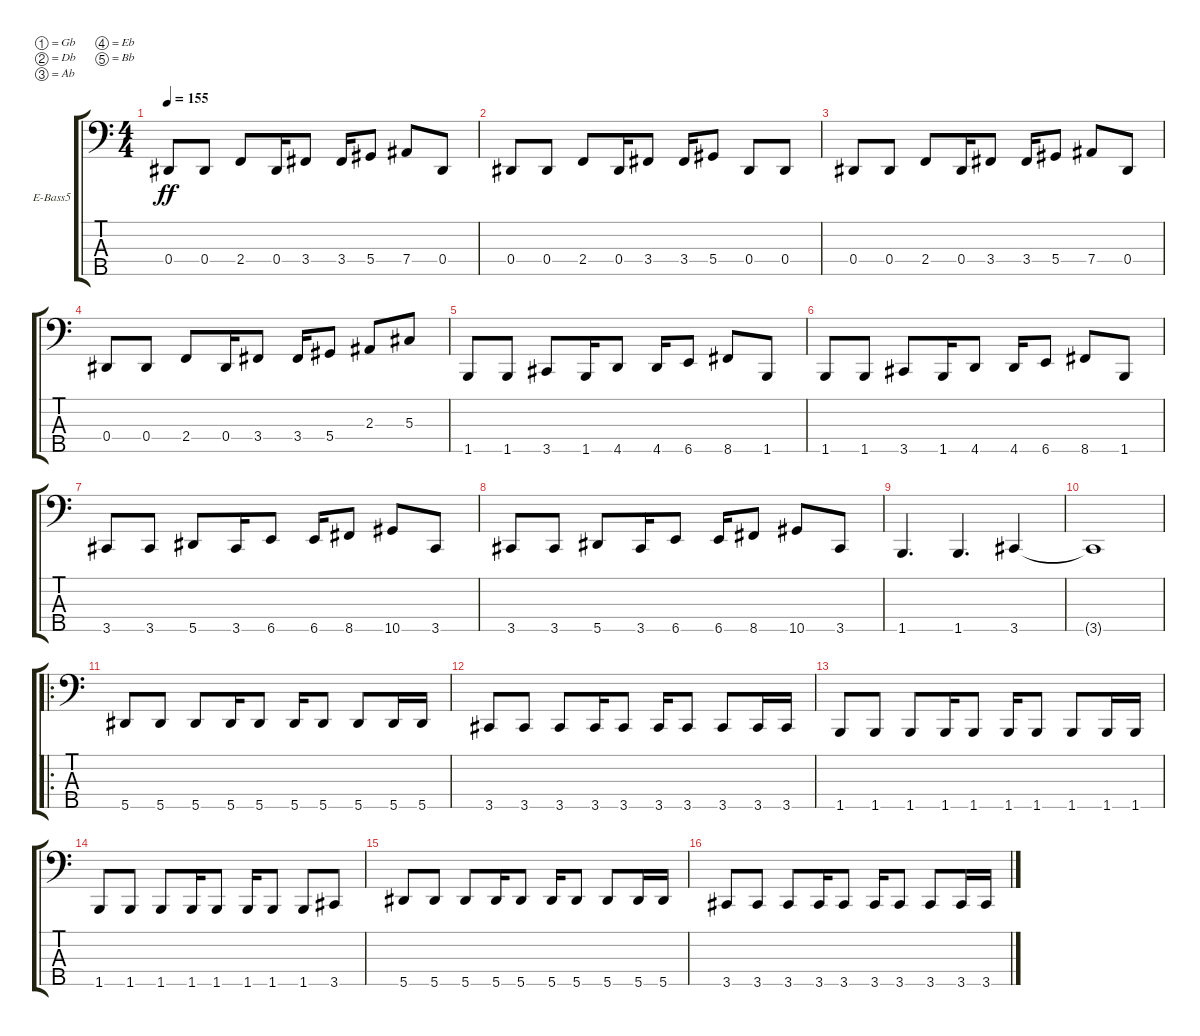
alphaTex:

\defaultSystemsLayout 4
\bracketExtendMode groupsimilarinstruments
\firstSystemTrackNameOrientation horizontal
\otherSystemsTrackNameOrientation horizontal
\track ("Electric Bass" "E-Bass5") {instrument electricbassfinger}
\staff {score tabs}
\tuning (Gb2 Db2 Ab1 Eb1 Bb0)
\ts (4 4)
\tempo 155
\clef f4
\ks c
0.4.8{dy ff} 0.4.8 2.4.8 0.4.16 3.4.8 3.4.16 5.4.8 7.4.8 0.4.8 |
0.4.8 0.4.8 2.4.8 0.4.16 3.4.8 3.4.16 5.4.8 0.4.8 0.4.8 |
0.4.8 0.4.8 2.4.8 0.4.16 3.4.8 3.4.16 5.4.8 7.4.8 0.4.8 |
0.4.8 0.4.8 2.4.8 0.4.16 3.4.8 3.4.16 5.4.8 2.3.8 5.3.8 |
1.5.8 1.5.8 3.5.8 1.5.16 4.5.8 4.5.16 6.5.8 8.5.8 1.5.8 |
1.5.8 1.5.8 3.5.8 1.5.16 4.5.8 4.5.16 6.5.8 8.5.8 1.5.8 |
3.5.8 3.5.8 5.5.8 3.5.16 6.5.8 6.5.16 8.5.8 10.5.8 3.5.8 |
3.5.8 3.5.8 5.5.8 3.5.16 6.5.8 6.5.16 8.5.8 10.5.8 3.5.8 |
1.5.4{d} 1.5.4{d} 3.5.4 |
3.5{t}.1 |
\ro
5.5.8 5.5.8 5.5.8 5.5.16 5.5.8 5.5.16 5.5.8 5.5.8 5.5.16 5.5.16 |
3.5.8 3.5.8 3.5.8 3.5.16 3.5.8 3.5.16 3.5.8 3.5.8 3.5.16 3.5.16 |
1.5.8 1.5.8 1.5.8 1.5.16 1.5.8 1.5.16 1.5.8 1.5.8 1.5.16 1.5.16 |
1.5.8 1.5.8 1.5.8 1.5.16 1.5.8 1.5.16 1.5.8 1.5.8 3.5.8 |
5.5.8 5.5.8 5.5.8 5.5.16 5.5.8 5.5.16 5.5.8 5.5.8 5.5.16 5.5.16 |
3.5.8 3.5.8 3.5.8 3.5.16 3.5.8 3.5.16 3.5.8 3.5.8 3.5.16 3.5.16
